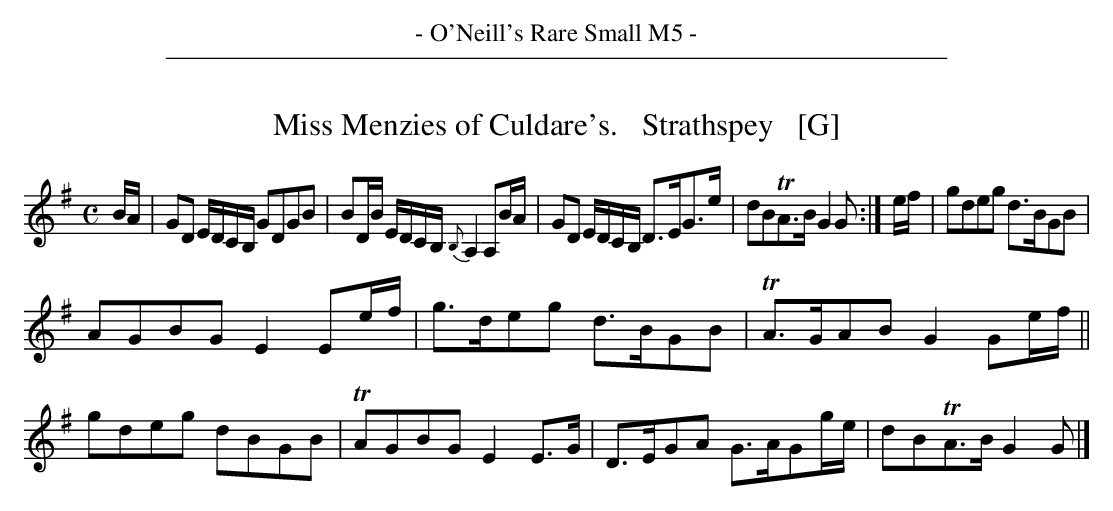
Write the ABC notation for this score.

X:1
T: Miss Menzies of Culdare's.   Strathspey   [G]
M: C
L: 1/16
K: G
BA |\
G2D2 EDCB, G2D2G2B2 | B2DB EDCB, {B,}A,4 A,2BA |\
G2D2 EDCB, D3EG3e | d2B2TA3B G4G2 :|\
ef | g2d2e2g2 d3BG2B2 |
A2G2B2G2 E4 E2ef | g3de2g2 d3BG2B2 |\
TA3GA2B2 G4 G2ef ||\
g2d2e2g2 d2B2G2B2 | TA2G2B2G2 E4 E3G |\
D3EG2A2 G3AG2ge | d2B2TA3B G4G2 |]
